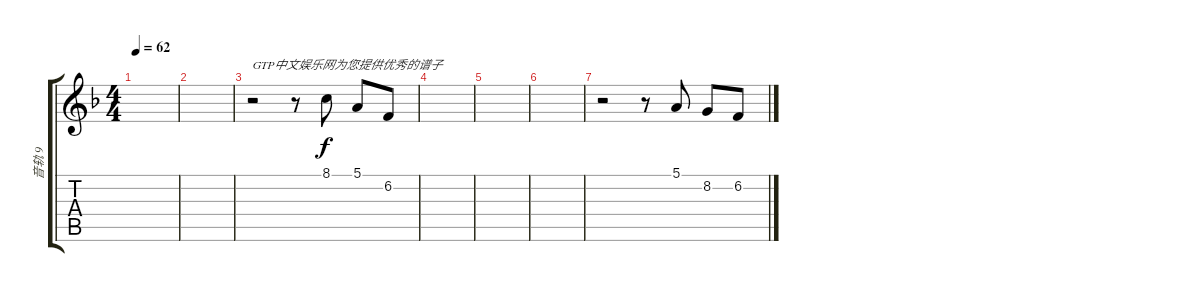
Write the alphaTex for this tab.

\track ("音轨 9" "音轨 9") {instrument musicbox}
\staff {score tabs}
\tuning (E4 B3 G3 D3 A2 E2) {hide}
\ts (4 4)
\tempo 62
\clef g2
\ks f
|
|
r.2{txt "GTP中文娱乐网为您提供优秀的谱子"} r.8 8.1.8 5.1.8 6.2.8 |
|
|
|
r.2 r.8 5.1.8 8.2.8 6.2.8
